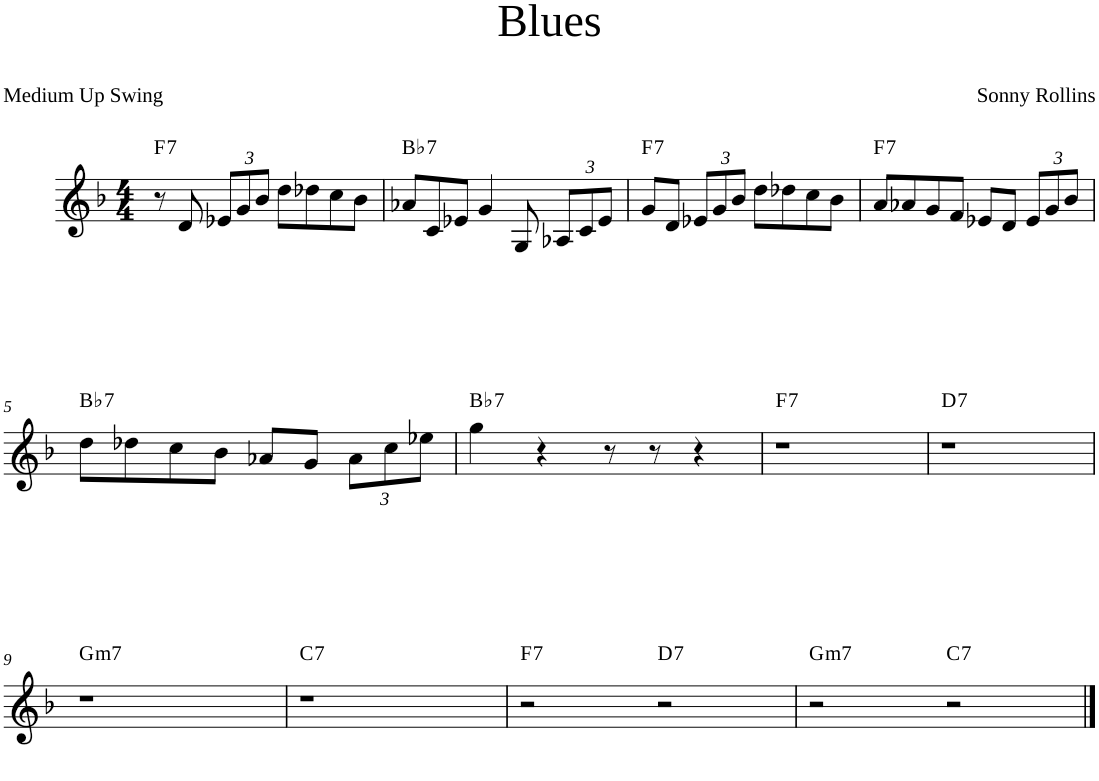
**kern	**harte
*part1	*part1
*staff1	*
*I"Lead sheet	*
*clefG2	*
*k[b-]	*
*F:	*
*M4/4	*
=1	=1
!	!LO:H:kt=7
8r	F:7
8d/	.
*Xbrackettup	*
12e-X/L	.
12g/	.
12b-/J	.
8dd\L	.
8dd-X\	.
8cc\	.
8b-\J	.
=2	=2
!	!LO:H:kt=7
8a-X/L	Bb:7
8c/	.
8e-X/J	.
4g/	.
8G/	.
12A-X/L	.
12c/	.
12e-/J	.
=3	=3
!	!LO:H:kt=7
8g/L	F:7
8d/J	.
12e-X/L	.
12g/	.
12b-/J	.
8dd\L	.
8dd-X\	.
8cc\	.
8b-\J	.
=4	=4
!	!LO:H:kt=7
8a/L	F:7
8a-X/	.
8g/	.
8f/J	.
8e-X/L	.
8d/J	.
12e-/L	.
12g/	.
12b-/J	.
!!LO:LB:g=z
=5	=5
!	!LO:H:kt=7
8dd\L	Bb:7
8dd-X\	.
8cc\	.
8b-\J	.
8a-X/L	.
8g/J	.
12a-\L	.
12cc\	.
12ee-X\J	.
=6	=6
!	!LO:H:kt=7
4gg\	Bb:7
4r	.
8r	.
8r	.
4r	.
=7	=7
!	!LO:H:kt=7
1r	F:7
=8	=8
!	!LO:H:kt=7
1r	D:7
!!LO:LB:g=z
=9	=9
!	!LO:H:kt=m7
1r	G:min7
=10	=10
!	!LO:H:kt=7
1r	C:7
=11	=11
!	!LO:H:kt=7
2r	F:7
!	!LO:H:kt=7
2r	D:7
=12	=12
!	!LO:H:kt=m7
2r	G:min7
!	!LO:H:kt=7
2r	C:7
==	==
*-	*-
